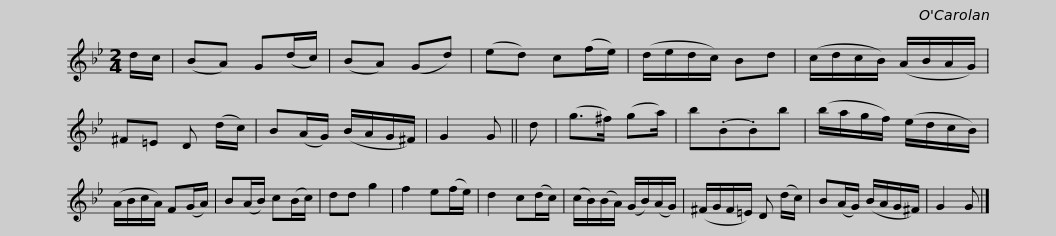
X:1
L:1/8
M:2/4
I:linebreak $
K:Gmin
V:1 treble
V:1
 d/c/ | (BA) G(d/c/) | (BA) (Gd) | (ed) c(f/e/) | (d/e/d/c/) Bd | %5
 (c/d/c/B/) (A/B/A/G/) | ^F=E D (d/c/) | B(A/G/) (B/A/G/^F/) |$ G2 G || d | %10
 (g>^f) (ga/) | b(.B.B)b | (b/a/g/f/) (e/d/c/B/) | (A/B/c/A/) F(G/A/) | B(A/B/) c(B/c/) | %15
 dd g2 | f2 e(f/e/) |$ d2 c(d/c/) | (c/B/)(B/A/) (G/B/)(A/G/) | (^F/G/F/=E/) D (d/c/) | %20
 B(A/G/) (B/A/G/^F/) | G2 G |] %22
